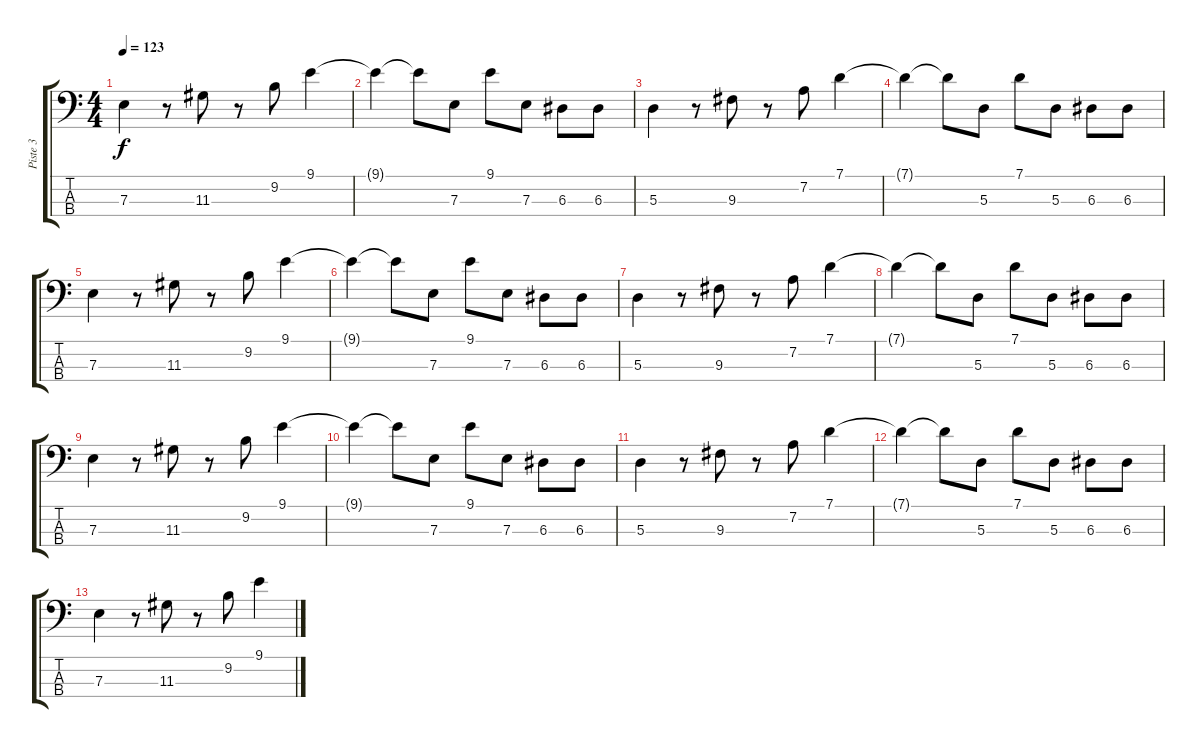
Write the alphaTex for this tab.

\track ("Piste 3" "Piste 3") {instrument electricbassfinger}
\staff {score tabs}
\tuning (G2 D2 A1 E1) {hide}
\ts (4 4)
\tempo 123
\clef f4
\ks c
7.3.4{dy f} r.8 11.3.8 r.8 9.2.8 9.1.4 |
9.1{t}.4 9.1{t}.8 7.3.8 9.1.8 7.3.8 6.3.8 6.3.8 |
5.3.4 r.8 9.3.8 r.8 7.2.8 7.1.4 |
7.1{t}.4 7.1{t}.8 5.3.8 7.1.8 5.3.8 6.3.8 6.3.8 |
7.3.4 r.8 11.3.8 r.8 9.2.8 9.1.4 |
9.1{t}.4 9.1{t}.8 7.3.8 9.1.8 7.3.8 6.3.8 6.3.8 |
5.3.4 r.8 9.3.8 r.8 7.2.8 7.1.4 |
7.1{t}.4 7.1{t}.8 5.3.8 7.1.8 5.3.8 6.3.8 6.3.8 |
7.3.4 r.8 11.3.8 r.8 9.2.8 9.1.4 |
9.1{t}.4 9.1{t}.8 7.3.8 9.1.8 7.3.8 6.3.8 6.3.8 |
5.3.4 r.8 9.3.8 r.8 7.2.8 7.1.4 |
7.1{t}.4 7.1{t}.8 5.3.8 7.1.8 5.3.8 6.3.8 6.3.8 |
7.3.4 r.8 11.3.8 r.8 9.2.8 9.1.4
